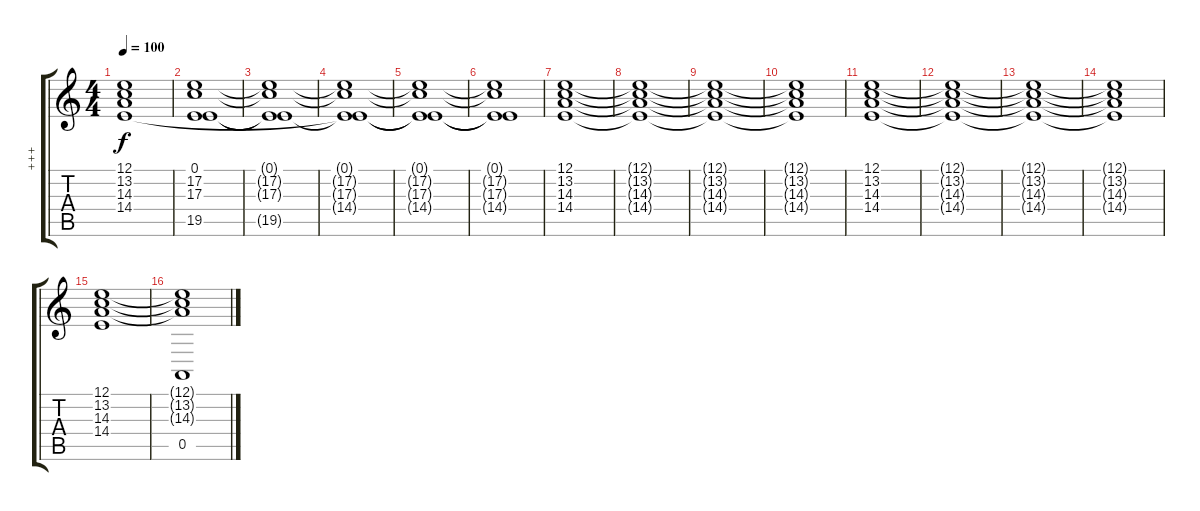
\track ("+++" "+++") {instrument stringensemble1}
\staff {score tabs}
\tuning (E4 B3 G3 D3 A2 E2) {hide}
\ts (4 4)
\tempo 100
\clef g2
\ks c
(12.1{t} 13.2{t} 14.3{t} 14.4{t}).1{dy f} |
(0.1 17.2 17.3 19.5).1 |
(0.1{t} 17.2{t} 17.3{t} 19.5{t}).1 |
(0.1{t} 17.2{t} 17.3{t} 14.4{t}).1 |
(0.1{t} 17.2{t} 17.3{t} 14.4{t}).1 |
(0.1{t} 17.2{t} 17.3{t} 14.4{t}).1 |
(12.1 13.2 14.3 14.4).1 |
(12.1{t} 13.2{t} 14.3{t} 14.4{t}).1 |
(12.1{t} 13.2{t} 14.3{t} 14.4{t}).1 |
(12.1{t} 13.2{t} 14.3{t} 14.4{t}).1 |
(12.1 13.2 14.3 14.4).1 |
(12.1{t} 13.2{t} 14.3{t} 14.4{t}).1 |
(12.1{t} 13.2{t} 14.3{t} 14.4{t}).1 |
(12.1{t} 13.2{t} 14.3{t} 14.4{t}).1 |
(12.1 13.2 14.3 14.4).1 |
(12.1{t} 13.2{t} 14.3{t} 0.5).1
